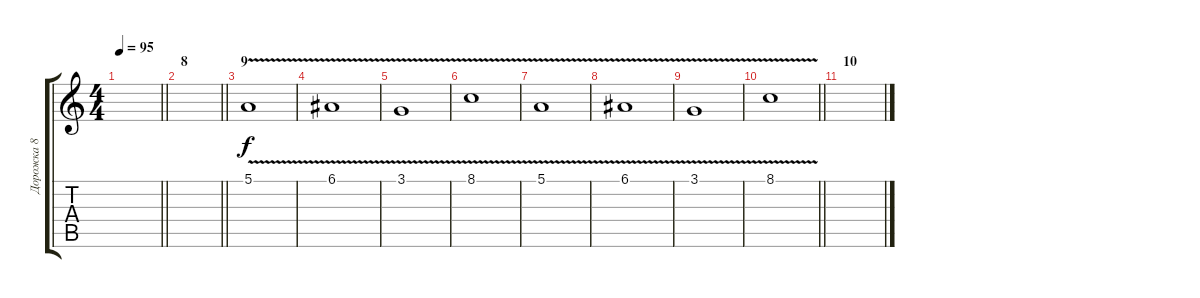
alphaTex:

\track ("Дорожка 8" "Дорожка 8") {instrument pad2warm}
\staff {score tabs}
\tuning (E4 B3 G3 D3 A2 C2) {hide}
\ts (4 4)
\tempo 95
\clef g2
\barLineRight lightlight
\ks c
|
\section ("" "8")
\barLineRight lightlight
|
\section ("" "9")
5.1{v}.1 |
6.1{v}.1 |
3.1{v}.1 |
8.1{v}.1 |
5.1{v}.1 |
6.1{v}.1 |
3.1{v}.1 |
\barLineRight lightlight
8.1{v}.1 |
\section ("" "10")
